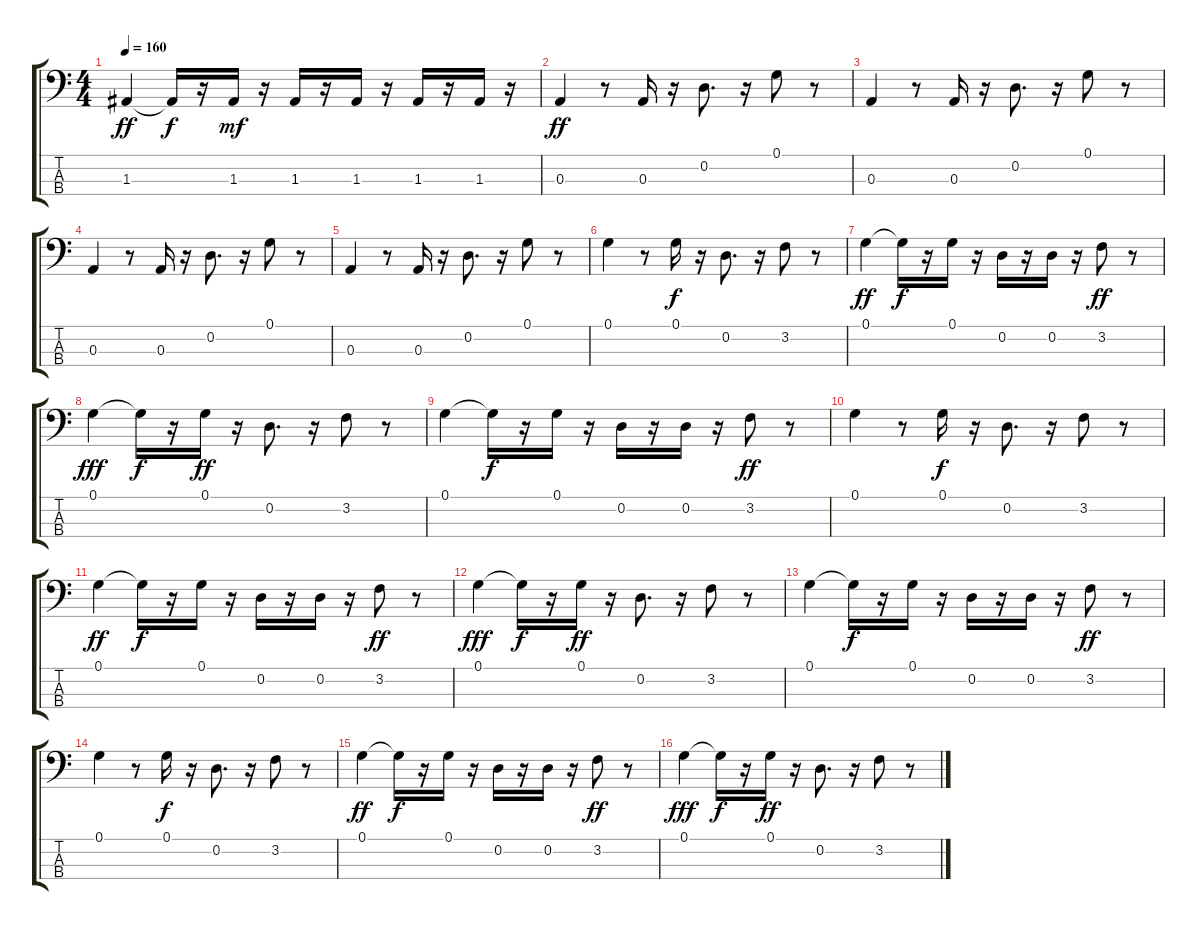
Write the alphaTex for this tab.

\track "" {instrument acousticbass}
\staff {score tabs}
\tuning (G2 D2 A1 E1) {hide}
\ts (4 4)
\tempo 160
\clef f4
\ks c
1.3.4{dy ff} 1.3{t}.16{dy f} r.16 1.3.16{dy mf} r.16 1.3.16 r.16 1.3.16 r.16 1.3.16 r.16 1.3.16 r.16 |
0.3.4{dy ff} r.8 0.3.16 r.16 0.2.8{d} r.16 0.1.8 r.8 |
0.3.4 r.8 0.3.16 r.16 0.2.8{d} r.16 0.1.8 r.8 |
0.3.4 r.8 0.3.16 r.16 0.2.8{d} r.16 0.1.8 r.8 |
0.3.4 r.8 0.3.16 r.16 0.2.8{d} r.16 0.1.8 r.8 |
0.1.4 r.8 0.1.16{dy f} r.16 0.2.8{d} r.16 3.2.8 r.8 |
0.1.4{dy ff} 0.1{t}.16{dy f} r.16 0.1.16 r.16 0.2.16 r.16 0.2.16 r.16 3.2.8{dy ff} r.8 |
0.1.4{dy fff} 0.1{t}.16{dy f} r.16 0.1.16{dy ff} r.16 0.2.8{d} r.16 3.2.8 r.8 |
0.1.4 0.1{t}.16{dy f} r.16 0.1.16 r.16 0.2.16 r.16 0.2.16 r.16 3.2.8{dy ff} r.8 |
0.1.4 r.8 0.1.16{dy f} r.16 0.2.8{d} r.16 3.2.8 r.8 |
0.1.4{dy ff} 0.1{t}.16{dy f} r.16 0.1.16 r.16 0.2.16 r.16 0.2.16 r.16 3.2.8{dy ff} r.8 |
0.1.4{dy fff} 0.1{t}.16{dy f} r.16 0.1.16{dy ff} r.16 0.2.8{d} r.16 3.2.8 r.8 |
0.1.4 0.1{t}.16{dy f} r.16 0.1.16 r.16 0.2.16 r.16 0.2.16 r.16 3.2.8{dy ff} r.8 |
0.1.4 r.8 0.1.16{dy f} r.16 0.2.8{d} r.16 3.2.8 r.8 |
0.1.4{dy ff} 0.1{t}.16{dy f} r.16 0.1.16 r.16 0.2.16 r.16 0.2.16 r.16 3.2.8{dy ff} r.8 |
0.1.4{dy fff} 0.1{t}.16{dy f} r.16 0.1.16{dy ff} r.16 0.2.8{d} r.16 3.2.8 r.8
